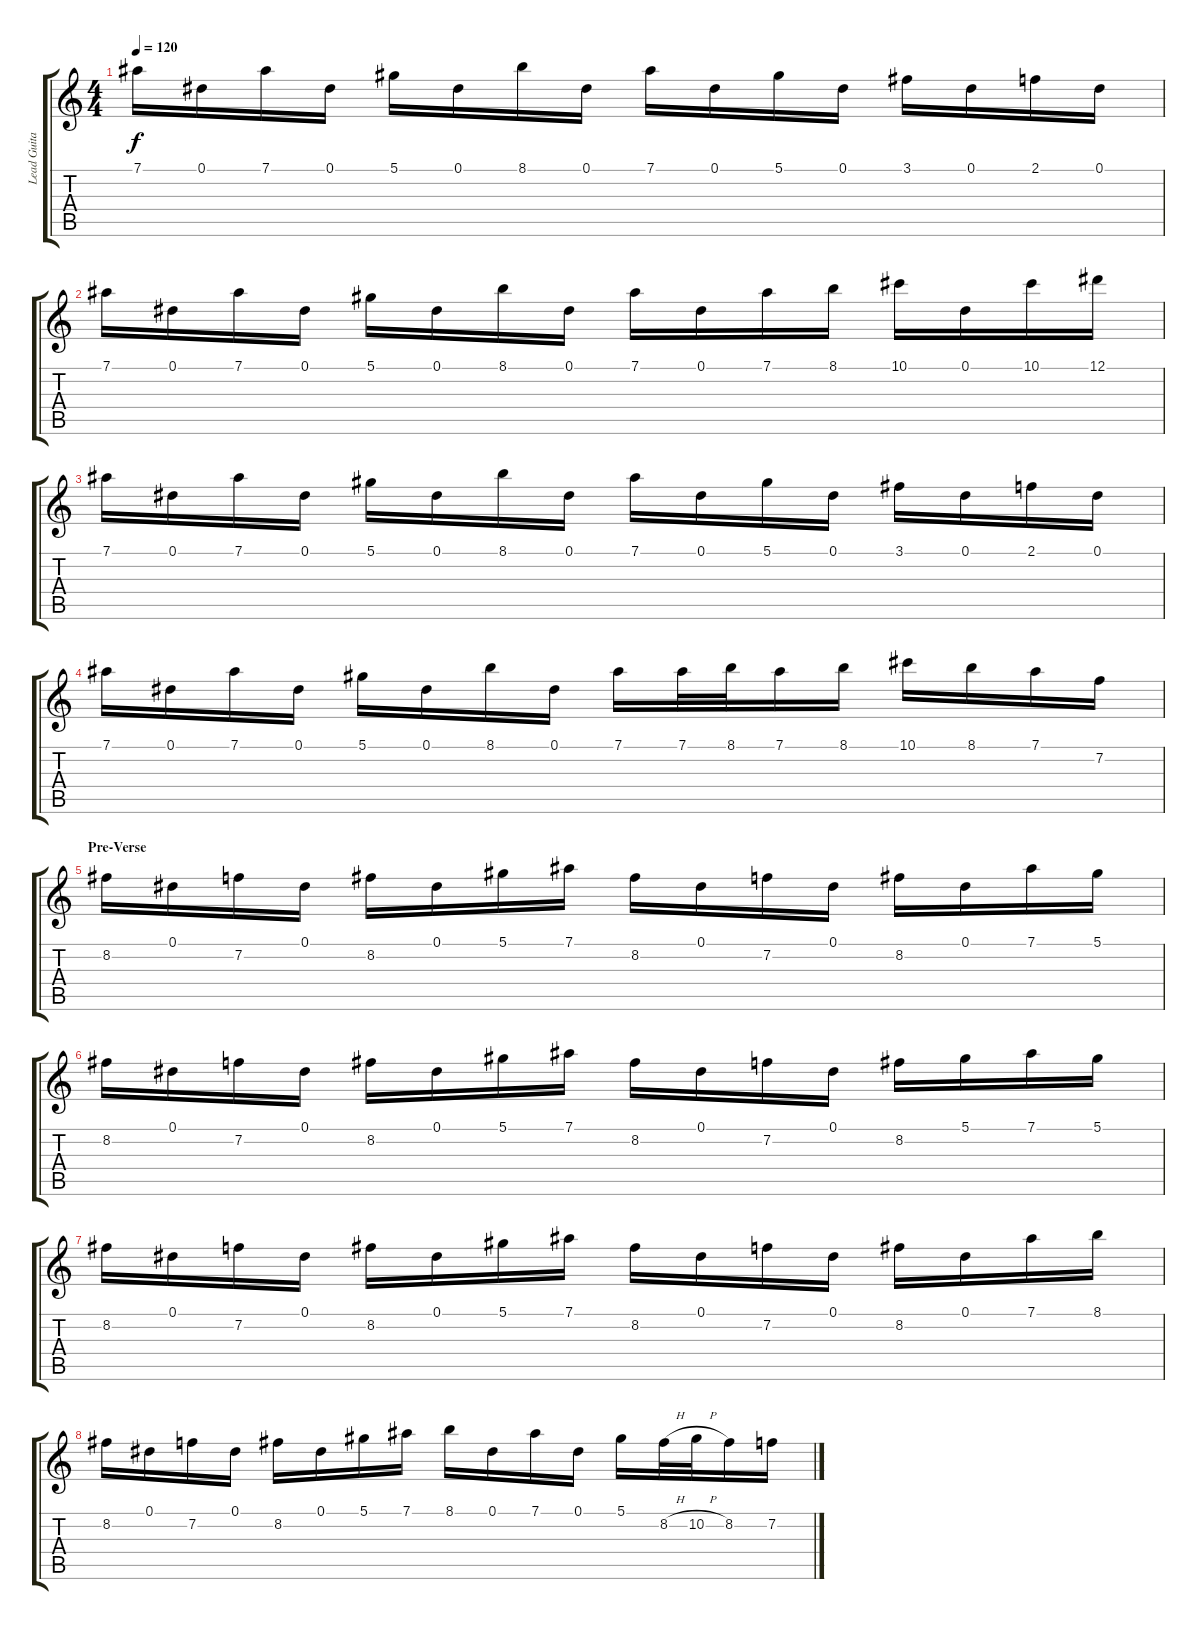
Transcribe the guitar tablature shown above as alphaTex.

\track ("Lead Guitar" "Lead Guita") {instrument distortionguitar}
\staff {score tabs}
\tuning (Eb4 Bb3 Gb3 Db3 Ab2 Eb2) {hide}
\ts (4 4)
\tempo 120
\clef g2
\ks c
7.1.16{dy f instrument electricguitarclean} 0.1.16{instrument electricguitarclean} 7.1.16{instrument electricguitarclean} 0.1.16{instrument electricguitarclean} 5.1.16{instrument electricguitarclean} 0.1.16{instrument electricguitarclean} 8.1.16{instrument electricguitarclean} 0.1.16{instrument electricguitarclean} 7.1.16{instrument electricguitarclean} 0.1.16{instrument electricguitarclean} 5.1.16{instrument electricguitarclean} 0.1.16{instrument electricguitarclean} 3.1.16{instrument electricguitarclean} 0.1.16{instrument electricguitarclean} 2.1.16{instrument electricguitarclean} 0.1.16{instrument electricguitarclean} |
7.1.16{instrument electricguitarclean} 0.1.16{instrument electricguitarclean} 7.1.16{instrument electricguitarclean} 0.1.16{instrument electricguitarclean} 5.1.16{instrument electricguitarclean} 0.1.16{instrument electricguitarclean} 8.1.16{instrument electricguitarclean} 0.1.16{instrument electricguitarclean} 7.1.16{instrument electricguitarclean} 0.1.16{instrument electricguitarclean} 7.1.16{instrument electricguitarclean} 8.1.16{instrument electricguitarclean} 10.1.16{instrument electricguitarclean} 0.1.16{instrument electricguitarclean} 10.1.16{instrument electricguitarclean} 12.1.16{instrument electricguitarclean} |
7.1.16{instrument electricguitarclean} 0.1.16{instrument electricguitarclean} 7.1.16{instrument electricguitarclean} 0.1.16{instrument electricguitarclean} 5.1.16{instrument electricguitarclean} 0.1.16{instrument electricguitarclean} 8.1.16{instrument electricguitarclean} 0.1.16{instrument electricguitarclean} 7.1.16{instrument electricguitarclean} 0.1.16{instrument electricguitarclean} 5.1.16{instrument electricguitarclean} 0.1.16{instrument electricguitarclean} 3.1.16{instrument electricguitarclean} 0.1.16{instrument electricguitarclean} 2.1.16{instrument electricguitarclean} 0.1.16{instrument electricguitarclean} |
7.1.16{instrument electricguitarclean} 0.1.16{instrument electricguitarclean} 7.1.16{instrument electricguitarclean} 0.1.16{instrument electricguitarclean} 5.1.16{instrument electricguitarclean} 0.1.16{instrument electricguitarclean} 8.1.16{instrument electricguitarclean} 0.1.16{instrument electricguitarclean} 7.1.16{instrument electricguitarclean} 7.1.32{instrument electricguitarclean} 8.1.32{instrument electricguitarclean} 7.1.16{instrument electricguitarclean} 8.1.16{instrument electricguitarclean} 10.1.16{instrument electricguitarclean} 8.1.16{instrument electricguitarclean} 7.1.16{instrument electricguitarclean} 7.2.16{instrument electricguitarclean} |
\section ("" "Pre-Verse")
8.2.16{instrument distortionguitar} 0.1.16 7.2.16 0.1.16 8.2.16 0.1.16 5.1.16 7.1.16 8.2.16 0.1.16 7.2.16 0.1.16 8.2.16 0.1.16 7.1.16 5.1.16 |
8.2.16 0.1.16 7.2.16 0.1.16 8.2.16 0.1.16 5.1.16 7.1.16 8.2.16 0.1.16 7.2.16 0.1.16 8.2.16 5.1.16 7.1.16 5.1.16 |
8.2.16 0.1.16 7.2.16 0.1.16 8.2.16 0.1.16 5.1.16 7.1.16 8.2.16 0.1.16 7.2.16 0.1.16 8.2.16 0.1.16 7.1.16 8.1.16 |
8.2.16 0.1.16 7.2.16 0.1.16 8.2.16 0.1.16 5.1.16 7.1.16 8.1.16 0.1.16 7.1.16 0.1.16 5.1.16 8.2{h}.32 10.2{h}.32 8.2.16 7.2.16
